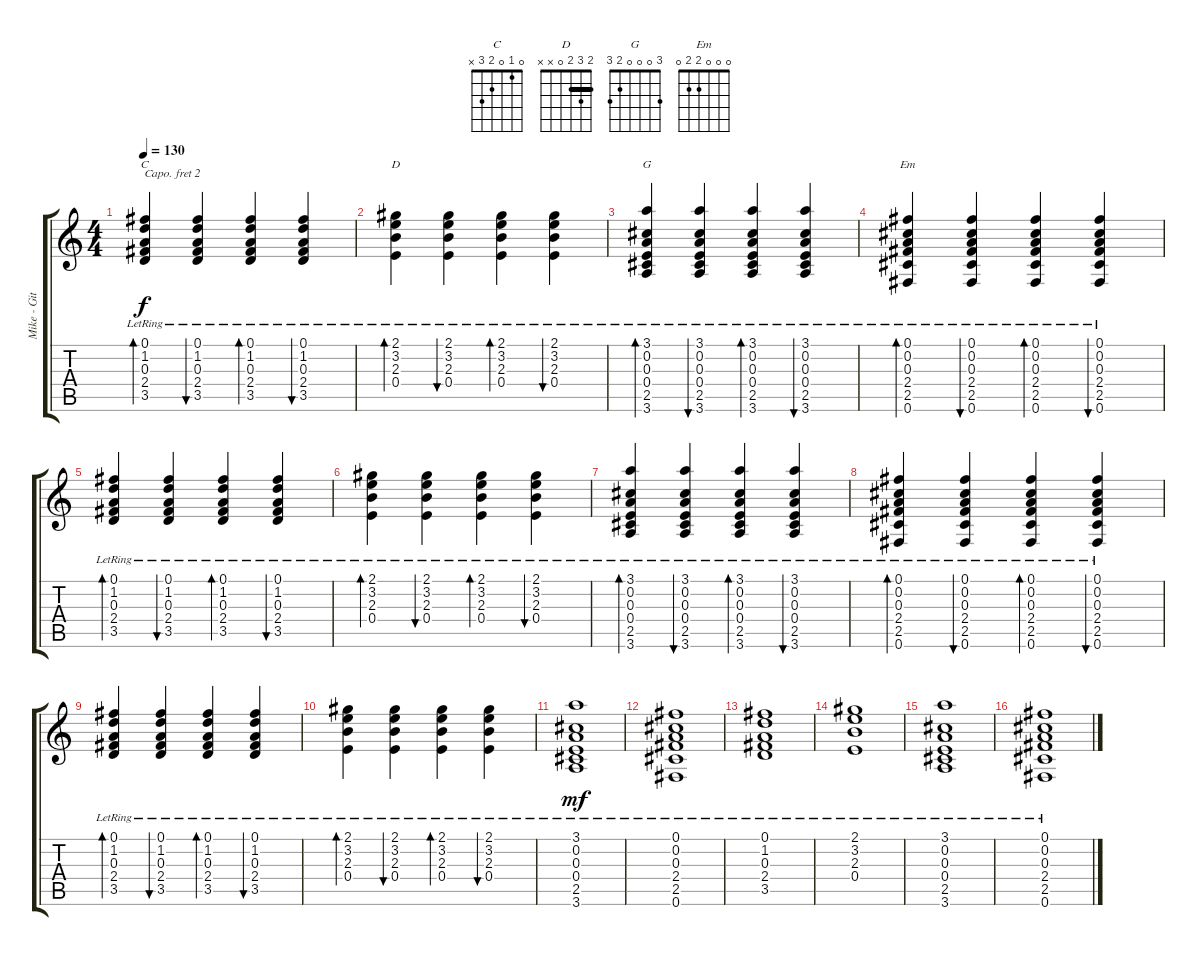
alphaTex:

\track ("Mike - Gitár 2" "Mike - Git") {instrument acousticguitarsteel}
\staff {score tabs}
\capo 2
\tuning (E4 B3 G3 D3 A2 E2) {hide}
\chord ("C" 0 1 0 2 3 x)
\chord ("D" 2 3 2 0 x x) {barre 2}
\chord ("G" 3 0 0 0 2 3)
\chord ("Em" 0 0 0 2 2 0)
\ts (4 4)
\tempo 130
\clef g2
\ks c
(0.1{lr} 1.2{lr} 0.3{lr} 2.4{lr} 3.5{lr}).4{bd 60 ch "C" dy f} (0.1{lr} 1.2{lr} 0.3{lr} 2.4{lr} 3.5{lr}).4{bu 60} (0.1{lr} 1.2{lr} 0.3{lr} 2.4{lr} 3.5{lr}).4{bd 60} (0.1{lr} 1.2{lr} 0.3{lr} 2.4{lr} 3.5{lr}).4{bu 60} |
(2.1{lr} 3.2{lr} 2.3{lr} 0.4{lr}).4{bd 60 ch "D"} (2.1{lr} 3.2{lr} 2.3{lr} 0.4{lr}).4{bu 60} (2.1{lr} 3.2{lr} 2.3{lr} 0.4{lr}).4{bd 60} (2.1{lr} 3.2{lr} 2.3{lr} 0.4{lr}).4{bu 60} |
(3.1{lr} 0.2{lr} 0.3{lr} 0.4{lr} 2.5{lr} 3.6{lr}).4{bd 60 ch "G"} (3.1{lr} 0.2{lr} 0.3{lr} 0.4{lr} 2.5{lr} 3.6{lr}).4{bu 60} (3.1{lr} 0.2{lr} 0.3{lr} 0.4{lr} 2.5{lr} 3.6{lr}).4{bd 60} (3.1{lr} 0.2{lr} 0.3{lr} 0.4{lr} 2.5{lr} 3.6{lr}).4{bu 60} |
(0.1{lr} 0.2{lr} 0.3{lr} 2.4{lr} 2.5{lr} 0.6{lr}).4{bd 60 ch "Em"} (0.1{lr} 0.2{lr} 0.3{lr} 2.4{lr} 2.5{lr} 0.6{lr}).4{bu 60} (0.1{lr} 0.2{lr} 0.3{lr} 2.4{lr} 2.5{lr} 0.6{lr}).4{bd 60} (0.1{lr} 0.2{lr} 0.3{lr} 2.4{lr} 2.5{lr} 0.6{lr}).4{bu 60} |
(0.1{lr} 1.2{lr} 0.3{lr} 2.4{lr} 3.5{lr}).4{bd 60} (0.1{lr} 1.2{lr} 0.3{lr} 2.4{lr} 3.5{lr}).4{bu 60} (0.1{lr} 1.2{lr} 0.3{lr} 2.4{lr} 3.5{lr}).4{bd 60} (0.1{lr} 1.2{lr} 0.3{lr} 2.4{lr} 3.5{lr}).4{bu 60} |
(2.1{lr} 3.2{lr} 2.3{lr} 0.4{lr}).4{bd 60} (2.1{lr} 3.2{lr} 2.3{lr} 0.4{lr}).4{bu 60} (2.1{lr} 3.2{lr} 2.3{lr} 0.4{lr}).4{bd 60} (2.1{lr} 3.2{lr} 2.3{lr} 0.4{lr}).4{bu 60} |
(3.1{lr} 0.2{lr} 0.3{lr} 0.4{lr} 2.5{lr} 3.6{lr}).4{bd 60} (3.1{lr} 0.2{lr} 0.3{lr} 0.4{lr} 2.5{lr} 3.6{lr}).4{bu 60} (3.1{lr} 0.2{lr} 0.3{lr} 0.4{lr} 2.5{lr} 3.6{lr}).4{bd 60} (3.1{lr} 0.2{lr} 0.3{lr} 0.4{lr} 2.5{lr} 3.6{lr}).4{bu 60} |
(0.1{lr} 0.2{lr} 0.3{lr} 2.4{lr} 2.5{lr} 0.6{lr}).4{bd 60} (0.1{lr} 0.2{lr} 0.3{lr} 2.4{lr} 2.5{lr} 0.6{lr}).4{bu 60} (0.1{lr} 0.2{lr} 0.3{lr} 2.4{lr} 2.5{lr} 0.6{lr}).4{bd 60} (0.1{lr} 0.2{lr} 0.3{lr} 2.4{lr} 2.5{lr} 0.6{lr}).4{bu 60} |
(0.1{lr} 1.2{lr} 0.3{lr} 2.4{lr} 3.5{lr}).4{bd 60} (0.1{lr} 1.2{lr} 0.3{lr} 2.4{lr} 3.5{lr}).4{bu 60} (0.1{lr} 1.2{lr} 0.3{lr} 2.4{lr} 3.5{lr}).4{bd 60} (0.1{lr} 1.2{lr} 0.3{lr} 2.4{lr} 3.5{lr}).4{bu 60} |
(2.1{lr} 3.2{lr} 2.3{lr} 0.4{lr}).4{bd 60} (2.1{lr} 3.2{lr} 2.3{lr} 0.4{lr}).4{bu 60} (2.1{lr} 3.2{lr} 2.3{lr} 0.4{lr}).4{bd 60} (2.1{lr} 3.2{lr} 2.3{lr} 0.4{lr}).4{bu 60} |
(3.1{lr} 0.2{lr} 0.3{lr} 0.4{lr} 2.5{lr} 3.6{lr}).1{dy mf} |
(0.1{lr} 0.2{lr} 0.3{lr} 2.4{lr} 2.5{lr} 0.6{lr}).1 |
(0.1{lr} 1.2{lr} 0.3{lr} 2.4{lr} 3.5{lr}).1 |
(2.1{lr} 3.2{lr} 2.3{lr} 0.4{lr}).1 |
(3.1{lr} 0.2{lr} 0.3{lr} 0.4{lr} 2.5{lr} 3.6{lr}).1 |
(0.1{lr} 0.2{lr} 0.3{lr} 2.4{lr} 2.5{lr} 0.6{lr}).1
